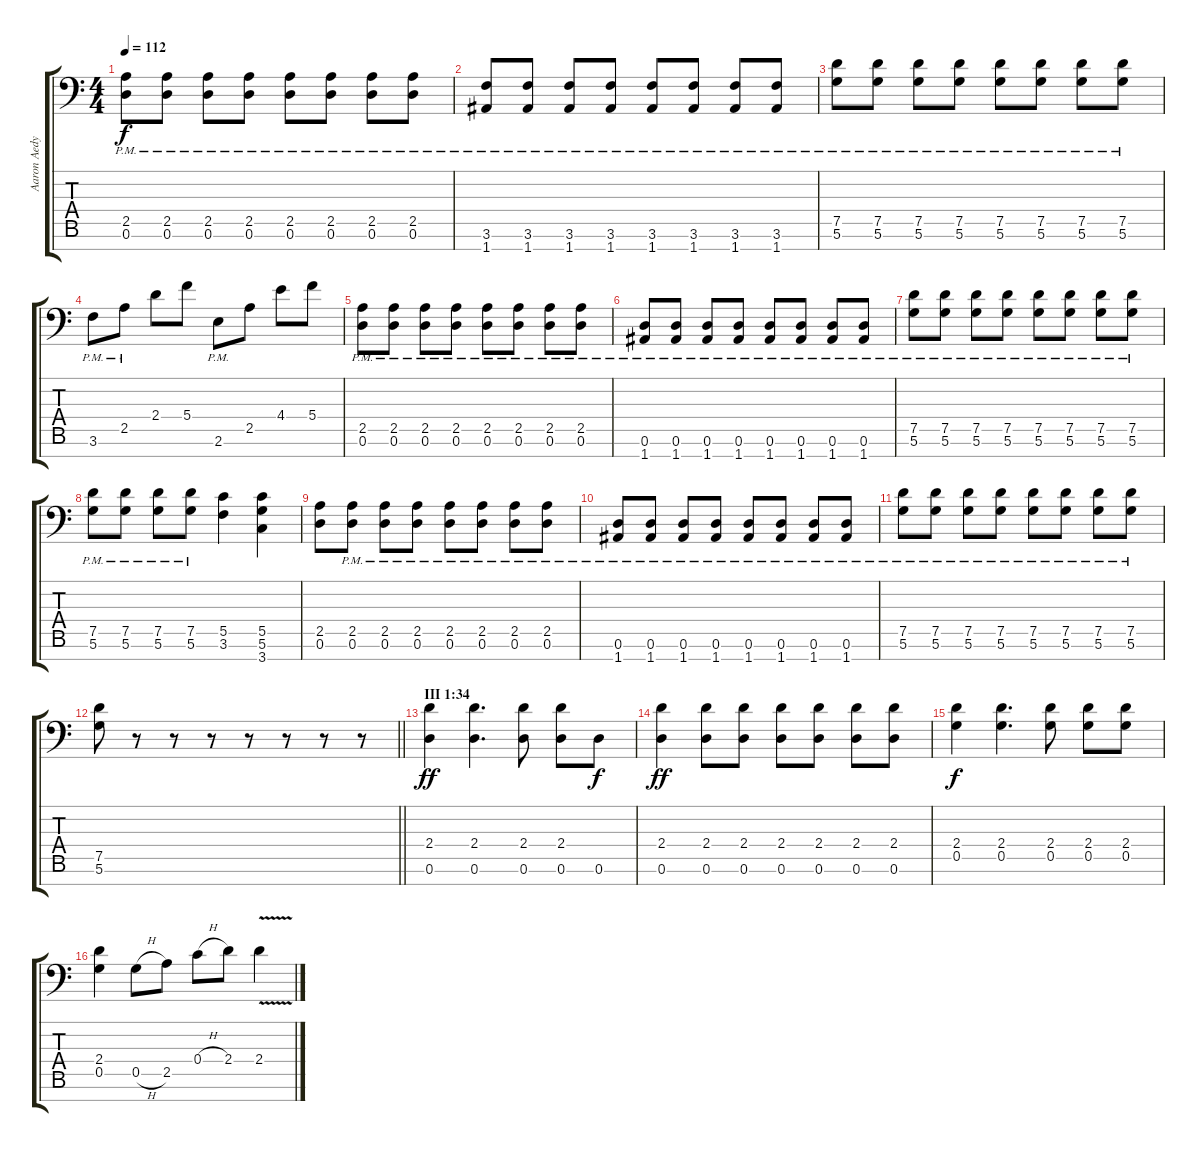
\track ("Aaron Aedy (Rhythm Guitar)" "Aaron Aedy") {instrument electricguitarclean}
\staff {score tabs}
\tuning (D4 A3 F3 C3 G2 D2 A1) {hide}
\ts (4 4)
\tempo 112
\clef f4
\ks c
(2.5{pm} 0.6{pm}).8{dy f} (2.5{pm} 0.6{pm}).8 (2.5{pm} 0.6{pm}).8 (2.5{pm} 0.6{pm}).8 (2.5{pm} 0.6{pm}).8 (2.5{pm} 0.6{pm}).8 (2.5{pm} 0.6{pm}).8 (2.5{pm} 0.6{pm}).8 |
(3.6{pm} 1.7{pm}).8 (3.6{pm} 1.7{pm}).8 (3.6{pm} 1.7{pm}).8 (3.6{pm} 1.7{pm}).8 (3.6{pm} 1.7{pm}).8 (3.6{pm} 1.7{pm}).8 (3.6{pm} 1.7{pm}).8 (3.6{pm} 1.7{pm}).8 |
(7.5{pm} 5.6{pm}).8 (7.5{pm} 5.6{pm}).8 (7.5{pm} 5.6{pm}).8 (7.5{pm} 5.6{pm}).8 (7.5{pm} 5.6{pm}).8 (7.5{pm} 5.6{pm}).8 (7.5{pm} 5.6{pm}).8 (7.5{pm} 5.6{pm}).8 |
3.6{pm}.8 2.5{pm}.8 2.4.8 5.4.8 2.6{pm}.8 2.5.8 4.4.8 5.4.8 |
(2.5{pm} 0.6{pm}).8 (2.5{pm} 0.6{pm}).8 (2.5{pm} 0.6{pm}).8 (2.5{pm} 0.6{pm}).8 (2.5{pm} 0.6{pm}).8 (2.5{pm} 0.6{pm}).8 (2.5{pm} 0.6{pm}).8 (2.5{pm} 0.6{pm}).8 |
(0.6{pm} 1.7{pm}).8 (0.6{pm} 1.7{pm}).8 (0.6{pm} 1.7{pm}).8 (0.6{pm} 1.7{pm}).8 (0.6{pm} 1.7{pm}).8 (0.6{pm} 1.7{pm}).8 (0.6{pm} 1.7{pm}).8 (0.6{pm} 1.7{pm}).8 |
(7.5{pm} 5.6{pm}).8 (7.5{pm} 5.6{pm}).8 (7.5{pm} 5.6{pm}).8 (7.5{pm} 5.6{pm}).8 (7.5{pm} 5.6{pm}).8 (7.5{pm} 5.6{pm}).8 (7.5{pm} 5.6{pm}).8 (7.5{pm} 5.6{pm}).8 |
(7.5{pm} 5.6{pm}).8 (7.5{pm} 5.6{pm}).8 (7.5{pm} 5.6{pm}).8 (7.5{pm} 5.6{pm}).8 (5.5 3.6).4 (5.5 5.6 3.7).4 |
(2.5 0.6).8 (2.5{pm} 0.6{pm}).8 (2.5{pm} 0.6{pm}).8 (2.5{pm} 0.6{pm}).8 (2.5{pm} 0.6{pm}).8 (2.5{pm} 0.6{pm}).8 (2.5{pm} 0.6{pm}).8 (2.5{pm} 0.6{pm}).8 |
(0.6{pm} 1.7{pm}).8 (0.6{pm} 1.7{pm}).8 (0.6{pm} 1.7{pm}).8 (0.6{pm} 1.7{pm}).8 (0.6{pm} 1.7{pm}).8 (0.6{pm} 1.7{pm}).8 (0.6{pm} 1.7{pm}).8 (0.6{pm} 1.7{pm}).8 |
(7.5{pm} 5.6{pm}).8 (7.5{pm} 5.6{pm}).8 (7.5{pm} 5.6{pm}).8 (7.5{pm} 5.6{pm}).8 (7.5{pm} 5.6{pm}).8 (7.5{pm} 5.6{pm}).8 (7.5{pm} 5.6{pm}).8 (7.5{pm} 5.6{pm}).8 |
\barLineRight lightlight
(7.5 5.6).8 r.8 r.8 r.8 r.8 r.8 r.8 r.8 |
\section ("" "III 1:34")
(2.4 0.6).4{dy ff} (2.4 0.6).4{d} (2.4 0.6).8 (2.4 0.6).8 0.6.8{dy f} |
(2.4 0.6).4{dy ff} (2.4 0.6).8 (2.4 0.6).8 (2.4 0.6).8 (2.4 0.6).8 (2.4 0.6).8 (2.4 0.6).8 |
(2.4 0.5).4{dy f} (2.4 0.5).4{d} (2.4 0.5).8 (2.4 0.5).8 (2.4 0.5).8 |
(2.4 0.5).4 0.5{h}.8 2.5.8 0.4{h}.8 2.4.8 2.4{v}.4
